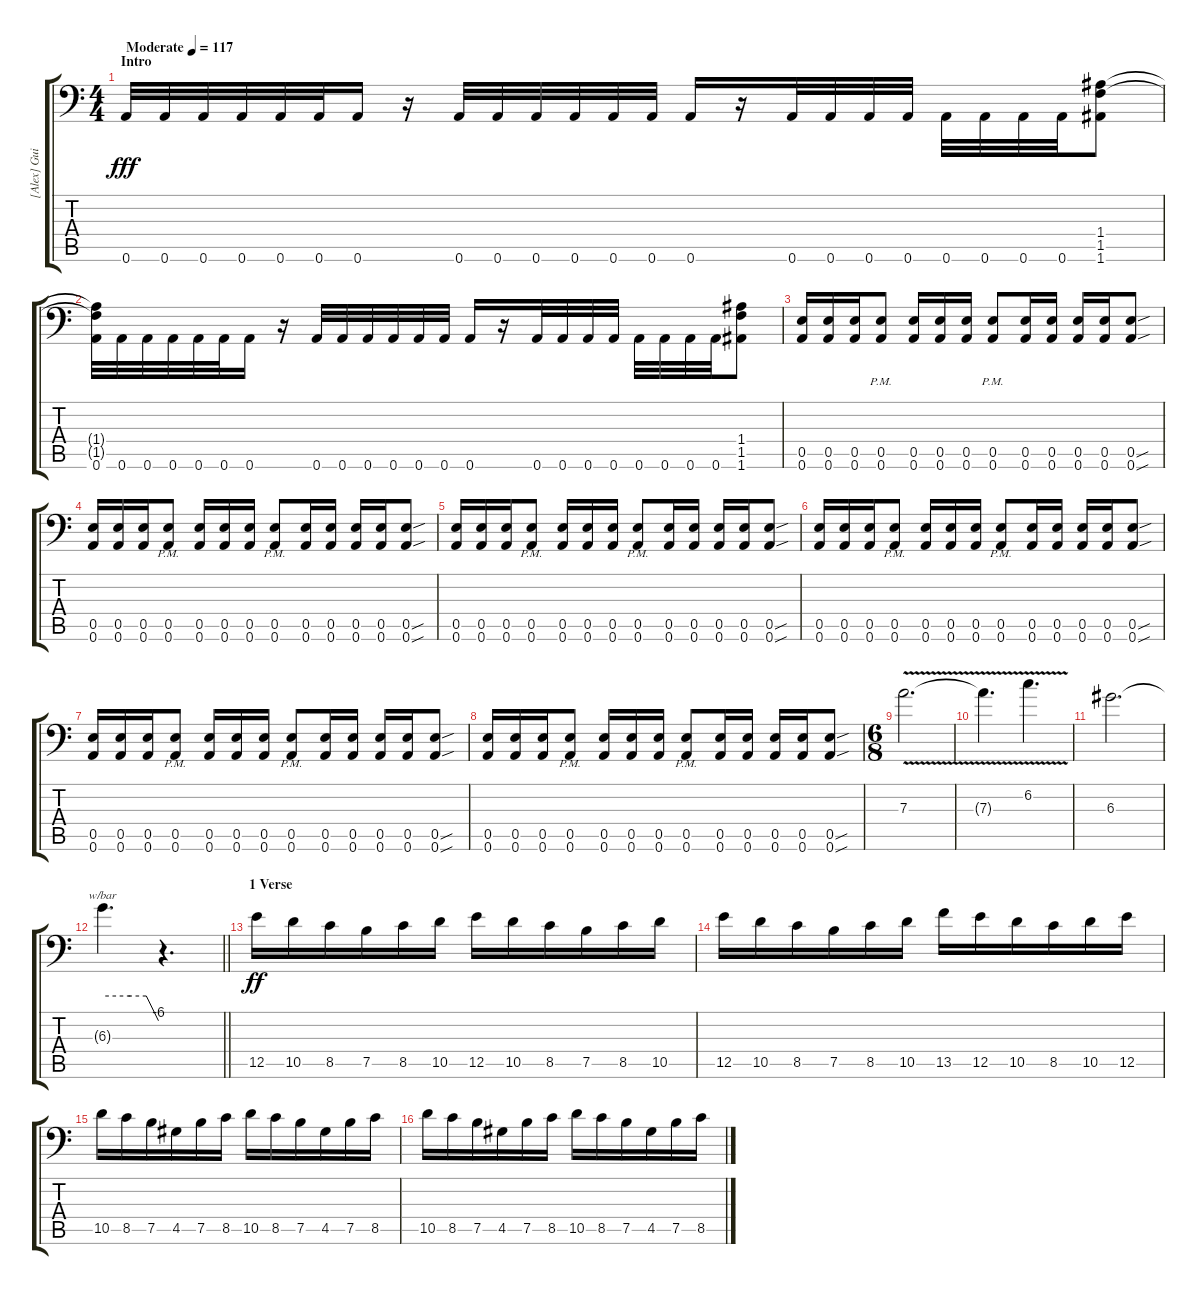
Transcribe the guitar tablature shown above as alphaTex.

\track ("[Alex] Guitar #2" "[Alex] Gui") {instrument overdrivenguitar}
\staff {score tabs}
\tuning (B3 Gb3 D3 A2 E2 A1) {hide}
\ts (4 4)
\section ("" "Intro ")
\tempo (117 "Moderate")
\clef f4
\ks c
0.6.32{dy fff instrument overdrivenguitar} 0.6.32 0.6.32 0.6.32 0.6.32 0.6.32 0.6.16 r.16 0.6.32 0.6.32 0.6.32 0.6.32 0.6.32 0.6.32 0.6.16 r.16 0.6.32 0.6.32 0.6.32 0.6.32 0.6.32 0.6.32 0.6.32 0.6.32 (1.4 1.5 1.6).8 |
(1.4{t} 1.5{t} 0.6).32 0.6.32 0.6.32 0.6.32 0.6.32 0.6.32 0.6.16 r.16 0.6.32 0.6.32 0.6.32 0.6.32 0.6.32 0.6.32 0.6.16 r.16 0.6.32 0.6.32 0.6.32 0.6.32 0.6.32 0.6.32 0.6.32 0.6.32 (1.4 1.5 1.6).8 |
(0.5 0.6).16 (0.5 0.6).16 (0.5 0.6).16 (0.5{pm} 0.6{pm}).8 (0.5 0.6).16 (0.5 0.6).16 (0.5 0.6).16 (0.5{pm} 0.6{pm}).8 (0.5 0.6).16 (0.5 0.6).16 (0.5 0.6).16 (0.5 0.6).16 (0.5{sou} 0.6{sou}).8 |
(0.5 0.6).16 (0.5 0.6).16 (0.5 0.6).16 (0.5{pm} 0.6{pm}).8 (0.5 0.6).16 (0.5 0.6).16 (0.5 0.6).16 (0.5{pm} 0.6{pm}).8 (0.5 0.6).16 (0.5 0.6).16 (0.5 0.6).16 (0.5 0.6).16 (0.5{sou} 0.6{sou}).8 |
(0.5 0.6).16 (0.5 0.6).16 (0.5 0.6).16 (0.5{pm} 0.6{pm}).8 (0.5 0.6).16 (0.5 0.6).16 (0.5 0.6).16 (0.5{pm} 0.6{pm}).8 (0.5 0.6).16 (0.5 0.6).16 (0.5 0.6).16 (0.5 0.6).16 (0.5{sou} 0.6{sou}).8 |
(0.5 0.6).16 (0.5 0.6).16 (0.5 0.6).16 (0.5{pm} 0.6{pm}).8 (0.5 0.6).16 (0.5 0.6).16 (0.5 0.6).16 (0.5{pm} 0.6{pm}).8 (0.5 0.6).16 (0.5 0.6).16 (0.5 0.6).16 (0.5 0.6).16 (0.5{sou} 0.6{sou}).8 |
(0.5 0.6).16 (0.5 0.6).16 (0.5 0.6).16 (0.5{pm} 0.6{pm}).8 (0.5 0.6).16 (0.5 0.6).16 (0.5 0.6).16 (0.5{pm} 0.6{pm}).8 (0.5 0.6).16 (0.5 0.6).16 (0.5 0.6).16 (0.5 0.6).16 (0.5{sou} 0.6{sou}).8 |
(0.5 0.6).16 (0.5 0.6).16 (0.5 0.6).16 (0.5{pm} 0.6{pm}).8 (0.5 0.6).16 (0.5 0.6).16 (0.5 0.6).16 (0.5{pm} 0.6{pm}).8 (0.5 0.6).16 (0.5 0.6).16 (0.5 0.6).16 (0.5 0.6).16 (0.5{sou} 0.6{sou}).8 |
\ts (6 8)
7.3{v}.2{d} |
7.3{t}.4{d} 6.2{v}.4{d} |
6.3.2{d} |
\barLineRight lightlight
6.3{t}.4{d tbe (custom default 0 0 30 0 47 0 60 -24)} r.4{d} |
\section ("" "1 Verse ")
12.5.16{dy ff volume 12} 10.5.16 8.5.16 7.5.16 8.5.16 10.5.16 12.5.16 10.5.16 8.5.16 7.5.16 8.5.16 10.5.16 |
12.5.16 10.5.16 8.5.16 7.5.16 8.5.16 10.5.16 13.5.16 12.5.16 10.5.16 8.5.16 10.5.16 12.5.16 |
10.5.16 8.5.16 7.5.16 4.5.16 7.5.16 8.5.16 10.5.16 8.5.16 7.5.16 4.5.16 7.5.16 8.5.16 |
10.5.16 8.5.16 7.5.16 4.5.16 7.5.16 8.5.16 10.5.16 8.5.16 7.5.16 4.5.16 7.5.16 8.5.16
